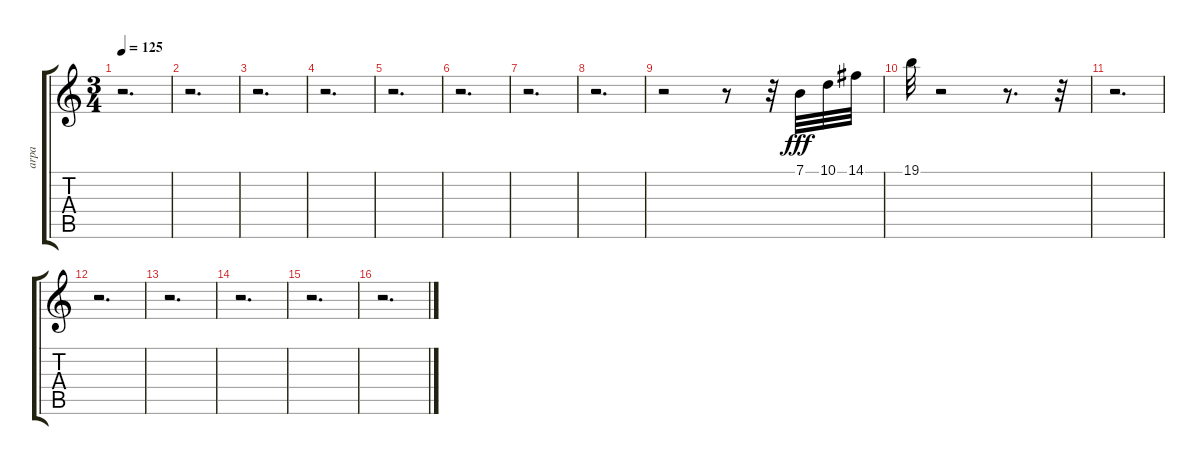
\track ("arpa" "arpa") {instrument orchestralharp}
\staff {score tabs}
\tuning (E4 B3 G3 D3 A2 E2) {hide}
\ts (3 4)
\tempo 125
\clef g2
\ks c
r.2{d dy fff} |
r.2{d} |
r.2{d} |
r.2{d} |
r.2{d} |
r.2{d} |
r.2{d} |
r.2{d} |
r.2 r.8 r.32 7.1.32 10.1.32 14.1.32 |
19.1.32 r.2 r.8{d} r.32 |
r.2{d} |
r.2{d} |
r.2{d} |
r.2{d} |
r.2{d} |
r.2{d}
